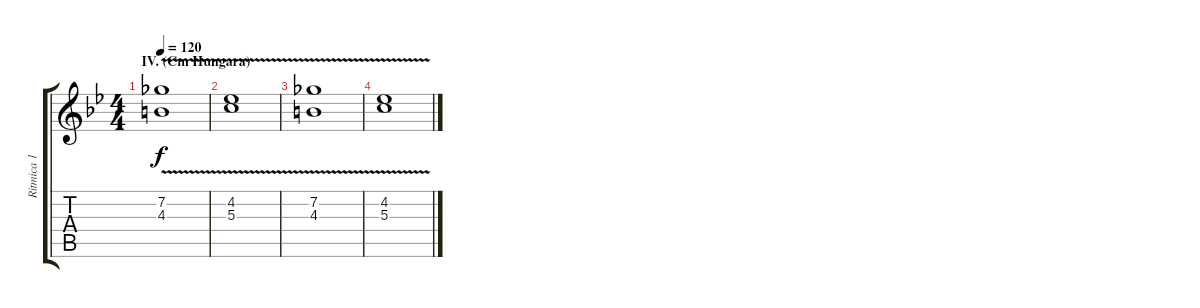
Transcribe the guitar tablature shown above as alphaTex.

\track ("Ritmica 1" "Ritmica 1") {instrument acousticguitarsteel}
\staff {score tabs}
\tuning (E4 B3 G3 D3 A2 E2) {hide}
\ts (4 4)
\section ("" "IV. (Cm Hungara)")
\tempo 120
\clef g2
\ks bb
(7.2{v} 4.3).1{dy f instrument acousticguitarsteel} |
(4.2{v} 5.3).1 |
(7.2{v} 4.3).1 |
(4.2{v} 5.3).1
